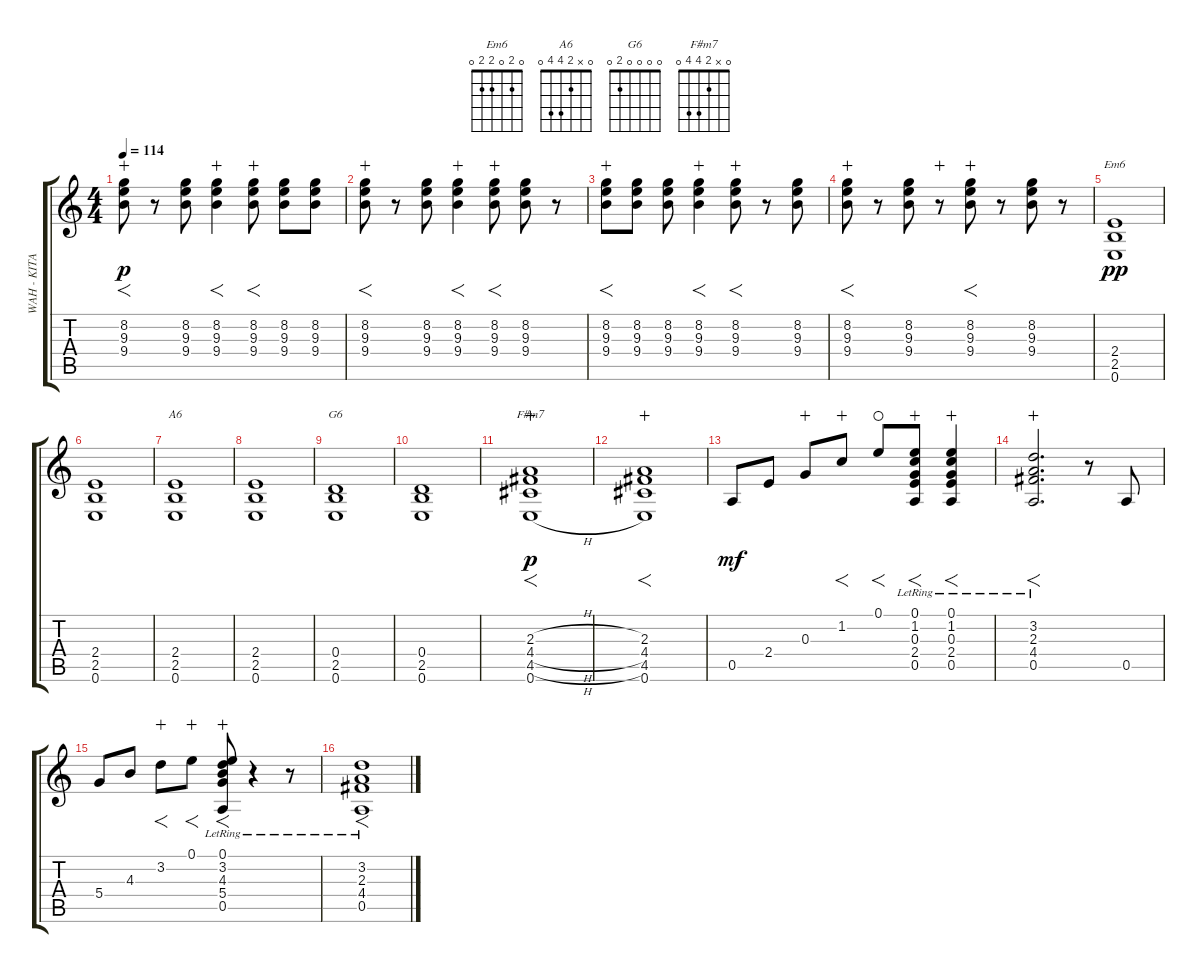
\track ("WAH - KITARA" "WAH - KITA") {instrument overdrivenguitar}
\staff {score tabs}
\tuning (E4 B3 G3 D3 A2 E2) {hide}
\chord ("Em6" 0 2 0 2 2 0)
\chord ("A6" 0 x 2 4 4 0)
\chord ("G6" 0 0 0 0 2 0)
\chord ("F#m7" 0 x 2 4 4 0)
\ts (4 4)
\tempo 114
\clef g2
\ks c
(8.2 9.3 9.4).8{f dy p wahc} r.8 (8.2 9.3 9.4).8 (8.2 9.3 9.4).4{f wahc} (8.2 9.3 9.4).8{f wahc} (8.2 9.3 9.4).8 (8.2 9.3 9.4).8 |
(8.2 9.3 9.4).8{f wahc} r.8 (8.2 9.3 9.4).8 (8.2 9.3 9.4).4{f wahc} (8.2 9.3 9.4).8{f wahc} (8.2 9.3 9.4).8 r.8 |
(8.2 9.3 9.4).8{f wahc} (8.2 9.3 9.4).8 (8.2 9.3 9.4).8 (8.2 9.3 9.4).4{f wahc} (8.2 9.3 9.4).8{f wahc} r.8 (8.2 9.3 9.4).8 |
(8.2 9.3 9.4).8{f wahc} r.8 (8.2 9.3 9.4).8 r.8{wahc} (8.2 9.3 9.4).8{f wahc} r.8 (8.2 9.3 9.4).8 r.8 |
(2.4 2.5 0.6).1{ch "Em6" dy pp} |
(2.4 2.5 0.6).1 |
(2.4 2.5 0.6).1{ch "A6"} |
(2.4 2.5 0.6).1 |
(0.4 2.5 0.6).1{ch "G6"} |
(0.4 2.5 0.6).1 |
(2.3{h} 4.4{h} 4.5{h} 0.6{h}).1{f ch "F#m7" dy p wahc} |
(2.3 4.4 4.5 0.6).1{f wahc} |
0.5.8{dy mf} 2.4.8 0.3.8{wahc} 1.2.8{f wahc} 0.1.8{f waho} (0.1{lr} 1.2{lr} 0.3{lr} 2.4{lr} 0.5{lr}).8{f wahc} (0.1{lr} 1.2{lr} 0.3{lr} 2.4{lr} 0.5{lr}).4{f wahc} |
(3.2{lr} 2.3{lr} 4.4{lr} 0.5{lr}).2{f d wahc} r.8 0.5.8 |
5.4.8 4.3.8 3.2.8{f wahc} 0.1.8{f wahc} (0.1{lr} 3.2{lr} 4.3{lr} 5.4{lr} 0.5{lr}).8{f wahc} r.4 r.8 |
(3.2{lr} 2.3{lr} 4.4{lr} 0.5{lr}).1{f}
